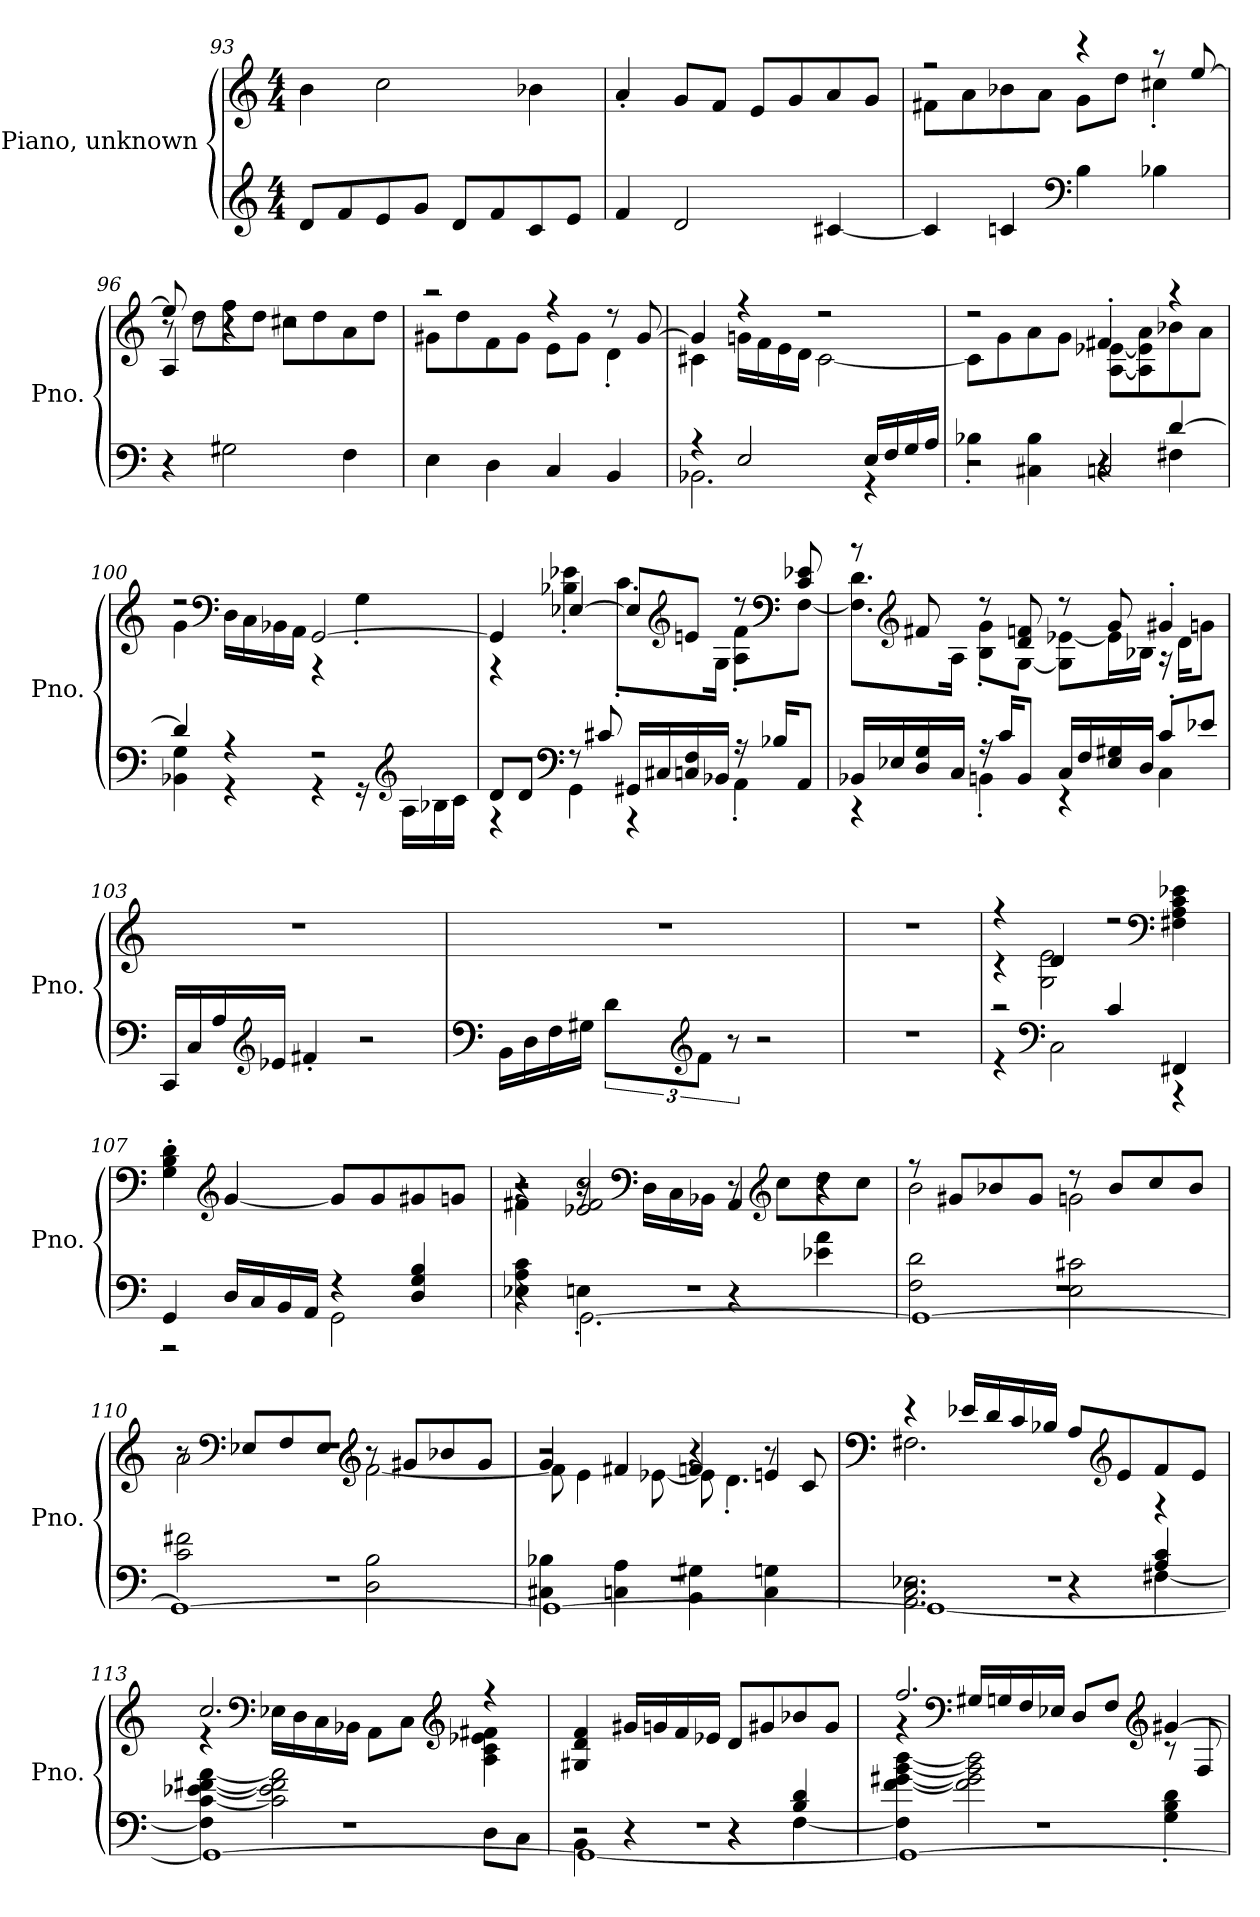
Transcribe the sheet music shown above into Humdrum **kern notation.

**kern	**kern
*part1	*part1
*staff2	*staff1
*I"Piano, unknown	*
*I'Pno.	*
*clefG2	*clefG2
*k[]	*k[]
*M4/4	*M4/4
=93	=93
8d/L	4b\
8f/	.
8e/	2cc\
8g/J	.
8d/L	.
8f/	.
8c/	4b-X\
8e/J	.
=94	=94
4f/	4a'/
2d/	8g/L
.	8f/J
.	8e/L
.	8g/
[4c#X/	8a/
.	8g/J
=95	=95
*	*^
4c#/]	2r	8f#X\L
.	.	8a\
4cn/	.	8b-X\
.	.	8a\J
*clefF4	*	*
4B\	4r	8g\L
.	.	8dd\J
4B-X\	8r	4cc#X'\
.	[8ee/	.
!!LO:LB:g=z
=96	=96	=96
*	*	*^
4r	8ee/]	8r	4A/
.	8r	8dd\L	.
2G#X\	4r	8ff\	4r
.	.	8dd\J	.
.	2r	8cc#X\L	2r
.	.	8dd\	.
4F\	.	8a\	.
.	.	8dd\J	.
*	*	*v	*v
=97	=97	=97
4E\	2r	8g#X\L
.	.	8dd\
4D\	.	8f\
.	.	8g#\J
4C/	4r	8e\L
.	.	8g#\J
4BB/	8r	4d'\
.	[8g#/	.
=98	=98	=98
*^	*	*
4r	2.BB-X\	4g#/]	4c#X\
2E/	.	4r	16gn\LL
.	.	.	16f\
.	.	.	16e\
.	.	.	16d\JJ
.	.	2r	[2c#\
16E/LL	4r	.	.
16F/	.	.	.
16G/	.	.	.
16A/JJ	.	.	.
=99	=99	=99	=99
*	*^	*	*
2r	4B-X'\	2r	2r	8c#\L]
.	.	.	.	8g\
.	4C#X\ 4B-\	.	.	8a\
.	.	.	.	8g\J
4r	4r	2Cn/	4f#X'/	[8A\ [8e-X\L
.	.	.	.	8A\] 8e-\] 8a\
[4d/	4F#X\	.	4r	8b-X\
.	.	.	.	8a\J
*	*v	*v	*	*
!!LO:LB:g=z	!!
=100	=100	=100	=100
4d/]	4BB-X\ 4G\	2r	4g\
*	*	*clefF4	*
4r	4r	.	16D\LL
.	.	.	16C\
.	.	.	16BB-X\
.	.	.	16AA\JJ
2r	4r	[2GG/	4r
.	16r	.	4G'\
*clefG2	*	*	*
.	16A\LL	.	.
.	16B-X\	.	.
.	16c\JJ	.	.
=101	=101	=101	=101
8d/L	4r	4GG/]	4r
8d/J	.	.	.
*clefF4	*	*	*
8r	4GG\	[4E-X/	4B-X\' 4e-X\'
8c#X/	.	.	.
16GG#X/LL	4r	8E-/L]	8.c'\L
16C#X/	.	.	.
*	*	*clefG2	*
16Cn/ 16F/	.	8en/J	.
16BB-X/JJ	.	.	16G\Jk
16r	4AA'\	8r	8A\' 8f\'L
16B-X/KL	.	.	.
*	*	*clefF4	*
8AA/J	.	8c/ 8e-X/	[8F\J
!!LO:LB:g=z	!!
=102	=102	=102	=102
16BB-X/LL	4r	8r	8.F\] 8.d\L
16E-X/	.	.	.
*	*	*clefG2	*
16D/ 16G/	.	8f#X/	.
16C/JJ	.	.	16A\Jk
16r	4BBn'\	8r	8B\' 8g\'L
16c/KL	.	.	.
8BB/J	.	8d/ 8fn/	[8G\J
16C/LL	4r	8r	8G\] [8e-X\L
16F/	.	.	.
16E-/ 16G#X/	.	8g/	16e-\L]
16D/JJ	.	.	16B-X\JJ
8c'/L	4C\	4g#X'/	16r
.	.	.	16d\KL
8e-X/J	.	.	8gn\J
*v	*v	*	*
*	*v	*v
=103	=103
16CC/LL	1r
16C/	.
16A/	.
*clefG2	*
16e-X/JJ	.
4f#X'/	.
2r	.
=104	=104
*clefF4	*
16BB\LL	1r
16D\	.
16F\	.
16G#X\JJ	.
12d\L	.
*clefG2	*
12f\J	.
12r	.
2r	.
!!LO:LB:g=z
=105	=105
1r	1r
=106	=106
*^	*^
2r	4r	4r	4r
*clefF4	*	*	*
.	2C\	4d/	2G\ 2e\
4c/	.	2r	.
*	*	*clefF4	*
4FF#X/	4r	.	4F#X\ 4A\ 4c\ 4e-X\
*	*	*v	*v
=107	=107	=107
4GG/	2r	4G\' 4B\' 4d\'
*	*	*clefG2
16D/LL	.	[4g/
16C/	.	.
16BB/	.	.
16AA/JJ	.	.
4r	2GG\	8g/L]
.	.	8g/
4D/ 4G/ 4B/	.	8g#X/
.	.	8gn/J
=108	=108	=108
*	*^	*^
*	*	*	*	*^
1r	4E-X\ 4A\ 4c\	4r	4r	4f#X\	2r
.	4En'\	[2.GG\	2e-X/ 2f#/ 2cc/	16r	.
*	*	*	*clefF4	*	*
.	.	.	.	16D\LL	.
.	.	.	.	16C\	.
.	.	.	.	16BB-X\JJ	.
.	4r	.	.	8r	4AA/
*	*	*	*clefG2	*	*
.	.	.	.	8cc\L	.
.	4e-X\ 4a\	.	4r	8dd\	4r
.	.	.	.	8cc\J	.
*	*	*	*	*v	*v
!!LO:PB:g=z
=109	=109	=109	=109	=109
1r	2F\ 2d\	1GG_	8r	2b\
.	.	.	8g#X/L	.
.	.	.	8b-X/	.
.	.	.	8g#/J	.
.	2E\ 2c#X\	.	8r	2gn\
.	.	.	8b-/L	.
.	.	.	8cc/	.
.	.	.	8b-/J	.
=110	=110	=110	=110	=110
*	*	*	*	*^
1r	2c\ 2f#X\	1GG_	1r	2a\	8r
*	*	*	*clefF4	*	*
.	.	.	.	.	8E-X/L
.	.	.	.	.	8F/
.	.	.	.	.	8E-/J
*	*	*	*clefG2	*	*
.	2D\ 2B\	.	.	[2f\	8r
.	.	.	.	.	8g#X/L
.	.	.	.	.	8b-X/
.	.	.	.	.	8g#/J
=111	=111	=111	=111	=111	=111
1r	4C#X\ 4B-X\	1GG_	4g/	8f\]	2r
.	.	.	.	4e\	.
.	4Cn\ 4A\	.	4f#X/	.	.
.	.	.	.	[8e-X\	.
.	4BB\ 4G#X\	.	4fn/	8e-\]	4r
.	.	.	.	4.d'\	.
.	4C\ 4Gn\	.	4en/	.	8r
.	.	.	.	.	8c/
*v	*v	*v	*	*	*
*	*v	*v	*v
!!LO:LB:g=z
=112	=112
*	*clefF4
*^	*^
*	*^	*	*
*	*	*^	*	*
1r	2.AA\ 2.C\ 2.E-X\	2r	1GG_	4r	2.F#X\
.	.	.	.	16e-X/LL	.
.	.	.	.	16d/	.
.	.	.	.	16c/	.
.	.	.	.	16B-X/JJ	.
.	.	4r	.	8A/L	.
*	*	*	*	*clefG2	*
.	.	.	.	8e-/	.
.	[4F#X\	4A/ 4c/	.	8f/	4r
.	.	.	.	8e-/J	.
*	*	*v	*v	*	*
=113	=113	=113	=113	=113
1r	4F#\] [4c\ [4e-X\ [4f#X\ [4a\	1GG_	2.cc/	4r
*	*	*	*clefF4	*
.	2c\] 2e-\] 2f#\] 2a\]	.	.	16E-X\LL
.	.	.	.	16D\
.	.	.	.	16C\
.	.	.	.	16BB-X\JJ
.	.	.	.	8AA\L
.	.	.	.	8C\J
*	*	*	*clefG2	*
.	8D\L	.	4r	4A\ 4c\ 4e-X\ 4f#X\
.	8C\J	.	.	.
*	*	*	*v	*v
!!LO:LB:g=z
=114	=114	=114	=114
*	*	*^	*
1r	4BB\	2r	1GG_	4G#X/ 4d/ 4f/
.	4r	.	.	16g#X/LL
.	.	.	.	16gn/
.	.	.	.	16f/
.	.	.	.	16e-X/JJ
.	4r	4r	.	8d/L
.	.	.	.	8g#X/
.	[4F\	4B/ 4d/	.	8b-X/
.	.	.	.	8g#/J
*	*	*v	*v	*
=115	=115	=115	=115
*	*	*	*^
1r	4F\] [4f\ [4g#X\ [4b\ [4dd\	1GG_	2.ff/	4r
*	*	*	*clefF4	*
.	2f\] 2g#\] 2b\] 2dd\]	.	.	16G#X/LL
.	.	.	.	16Gn/
.	.	.	.	16F/
.	.	.	.	16E-X/JJ
.	.	.	.	8D/L
.	.	.	.	8F/J
*	*	*	*clefG2	*
.	4G\' 4B\' 4d\'	.	[4g#X/	8r
.	.	.	.	8F/
*v	*v	*v	*	*
*	*v	*v
=	=
*-	*-
